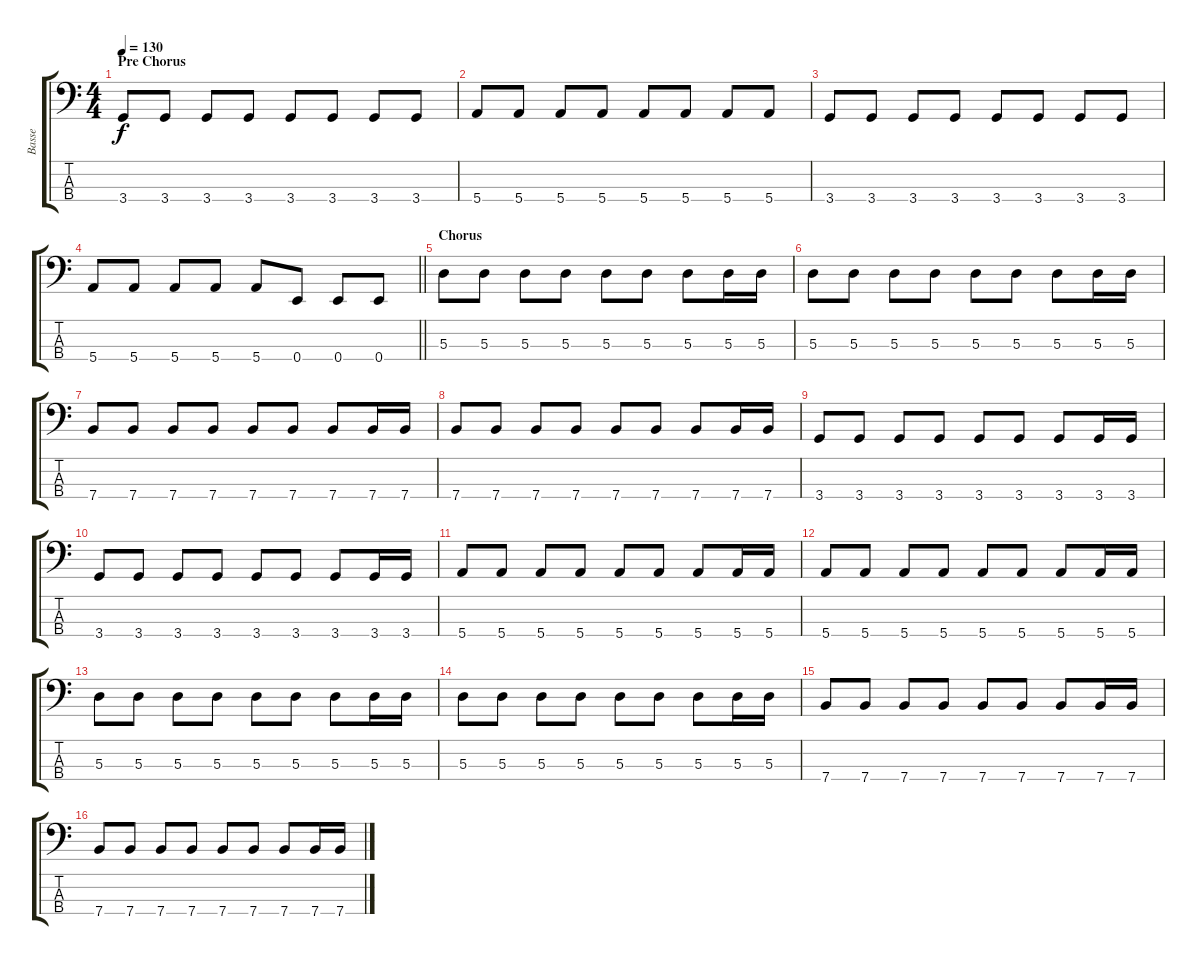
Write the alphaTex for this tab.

\track ("Basse" "Basse") {instrument electricbassfinger}
\staff {score tabs}
\tuning (G2 D2 A1 E1) {hide}
\ts (4 4)
\section ("" "Pre Chorus")
\tempo 130
\clef f4
\ks c
3.4.8{dy f} 3.4.8 3.4.8 3.4.8 3.4.8 3.4.8 3.4.8 3.4.8 |
5.4.8 5.4.8 5.4.8 5.4.8 5.4.8 5.4.8 5.4.8 5.4.8 |
3.4.8 3.4.8 3.4.8 3.4.8 3.4.8 3.4.8 3.4.8 3.4.8 |
\barLineRight lightlight
5.4.8 5.4.8 5.4.8 5.4.8 5.4.8 0.4.8 0.4.8 0.4.8 |
\section ("" "Chorus")
5.3.8 5.3.8 5.3.8 5.3.8 5.3.8 5.3.8 5.3.8 5.3.16 5.3.16 |
5.3.8 5.3.8 5.3.8 5.3.8 5.3.8 5.3.8 5.3.8 5.3.16 5.3.16 |
7.4.8 7.4.8 7.4.8 7.4.8 7.4.8 7.4.8 7.4.8 7.4.16 7.4.16 |
7.4.8 7.4.8 7.4.8 7.4.8 7.4.8 7.4.8 7.4.8 7.4.16 7.4.16 |
3.4.8 3.4.8 3.4.8 3.4.8 3.4.8 3.4.8 3.4.8 3.4.16 3.4.16 |
3.4.8 3.4.8 3.4.8 3.4.8 3.4.8 3.4.8 3.4.8 3.4.16 3.4.16 |
5.4.8 5.4.8 5.4.8 5.4.8 5.4.8 5.4.8 5.4.8 5.4.16 5.4.16 |
5.4.8 5.4.8 5.4.8 5.4.8 5.4.8 5.4.8 5.4.8 5.4.16 5.4.16 |
5.3.8 5.3.8 5.3.8 5.3.8 5.3.8 5.3.8 5.3.8 5.3.16 5.3.16 |
5.3.8 5.3.8 5.3.8 5.3.8 5.3.8 5.3.8 5.3.8 5.3.16 5.3.16 |
7.4.8 7.4.8 7.4.8 7.4.8 7.4.8 7.4.8 7.4.8 7.4.16 7.4.16 |
7.4.8 7.4.8 7.4.8 7.4.8 7.4.8 7.4.8 7.4.8 7.4.16 7.4.16
